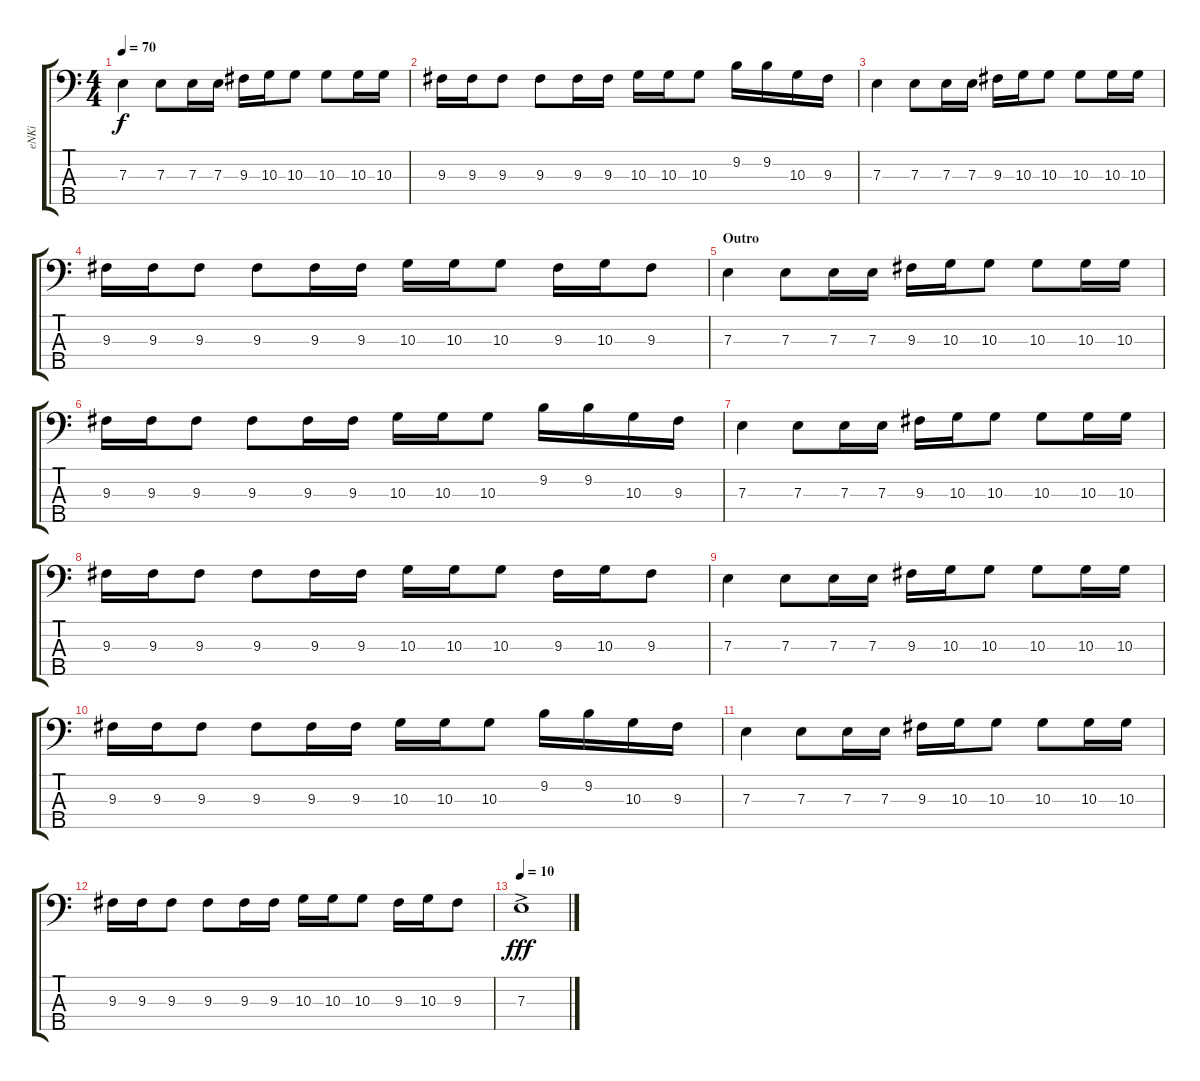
\track ("eNKi" "eNKi") {instrument electricbassfinger}
\staff {score tabs}
\tuning (G2 D2 A1 E1 B0) {hide}
\ts (4 4)
\tempo 70
\clef f4
\ks c
7.3.4{dy f} 7.3.8 7.3.16 7.3.16 9.3.16 10.3.16 10.3.8 10.3.8 10.3.16 10.3.16 |
9.3.16 9.3.16 9.3.8 9.3.8 9.3.16 9.3.16 10.3.16 10.3.16 10.3.8 9.2.16 9.2.16 10.3.16 9.3.16 |
7.3.4 7.3.8 7.3.16 7.3.16 9.3.16 10.3.16 10.3.8 10.3.8 10.3.16 10.3.16 |
9.3.16 9.3.16 9.3.8 9.3.8 9.3.16 9.3.16 10.3.16 10.3.16 10.3.8 9.3.16 10.3.16 9.3.8 |
\section ("" "Outro")
7.3.4 7.3.8 7.3.16 7.3.16 9.3.16 10.3.16 10.3.8 10.3.8 10.3.16 10.3.16 |
9.3.16 9.3.16 9.3.8 9.3.8 9.3.16 9.3.16 10.3.16 10.3.16 10.3.8 9.2.16 9.2.16 10.3.16 9.3.16 |
7.3.4 7.3.8 7.3.16 7.3.16 9.3.16 10.3.16 10.3.8 10.3.8 10.3.16 10.3.16 |
9.3.16 9.3.16 9.3.8 9.3.8 9.3.16 9.3.16 10.3.16 10.3.16 10.3.8 9.3.16 10.3.16 9.3.8 |
7.3.4 7.3.8 7.3.16 7.3.16 9.3.16 10.3.16 10.3.8 10.3.8 10.3.16 10.3.16 |
9.3.16 9.3.16 9.3.8 9.3.8 9.3.16 9.3.16 10.3.16 10.3.16 10.3.8 9.2.16 9.2.16 10.3.16 9.3.16 |
7.3.4 7.3.8 7.3.16 7.3.16 9.3.16 10.3.16 10.3.8 10.3.8 10.3.16 10.3.16 |
9.3.16 9.3.16 9.3.8 9.3.8 9.3.16 9.3.16 10.3.16 10.3.16 10.3.8 9.3.16 10.3.16 9.3.8 |
\tempo 10
7.3{ac}.1{dy fff volume 0}
